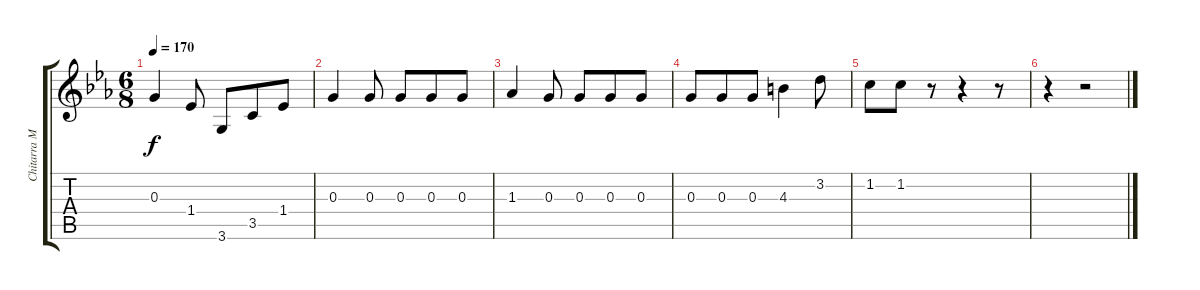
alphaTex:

\track ("Chitarra Melodica" "Chitarra M") {instrument acousticguitarsteel}
\staff {score tabs}
\tuning (E4 B3 G3 D3 A2 E2) {hide}
\ts (6 8)
\tempo 170
\clef g2
\ks eb
0.3.4{dy f} 1.4.8 3.6.8 3.5.8 1.4.8 |
0.3.4 0.3.8 0.3.8 0.3.8 0.3.8 |
1.3.4 0.3.8 0.3.8 0.3.8 0.3.8 |
0.3.8 0.3.8 0.3.8 4.3.4 3.2.8 |
1.2.8 1.2.8 r.8 r.4 r.8 |
r.4 r.2
